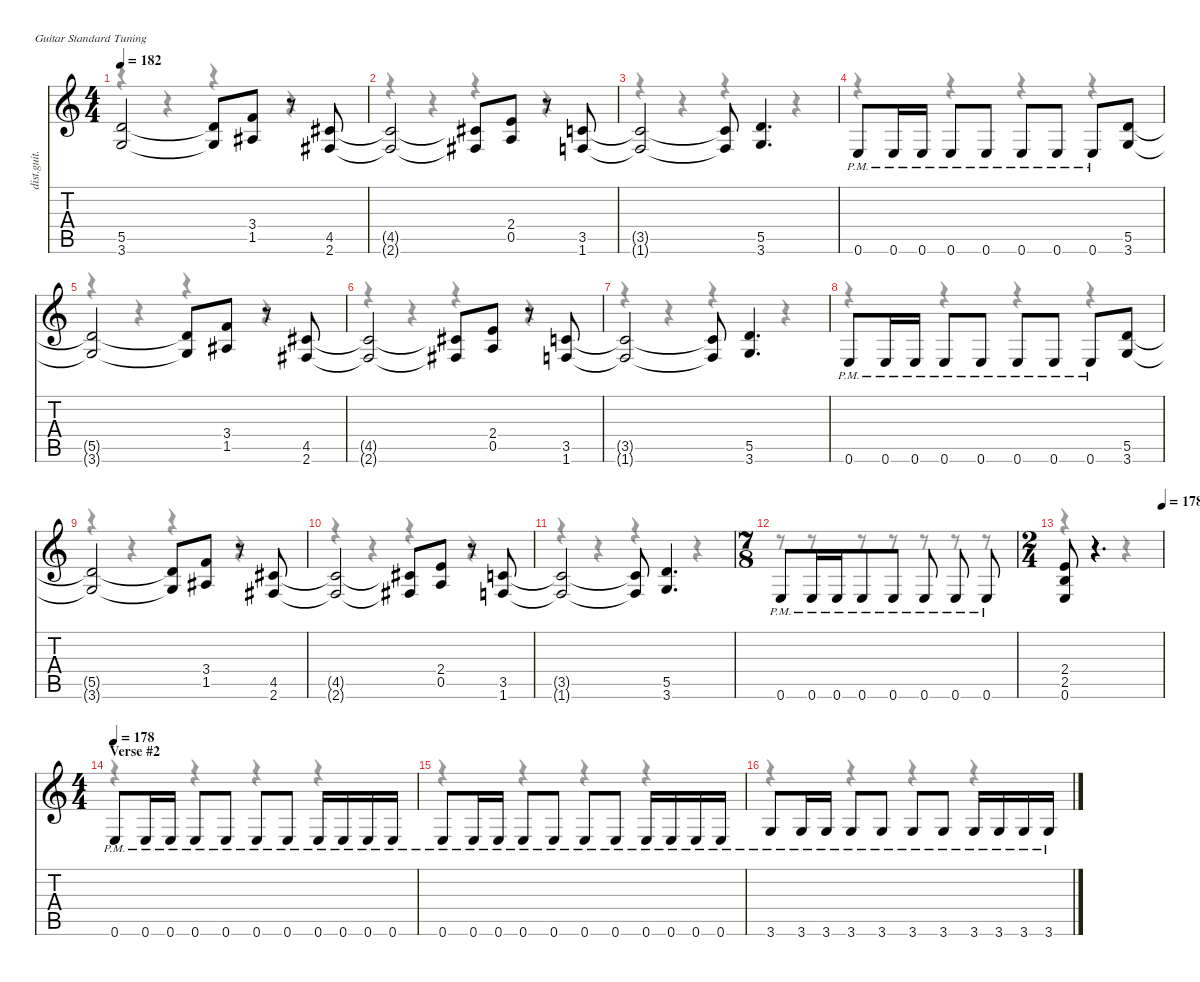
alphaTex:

\defaultSystemsLayout 4
\hideDynamics
\bracketExtendMode nobrackets
\otherSystemsTrackNameOrientation horizontal
\track ("James Hetfield (Rhythm Guitar)" "dist.guit.") {instrument distortionguitar}
\staff {score tabs}
\tuning (E4 B3 G3 D3 A2 E2)
\voice
\ts (4 4)
\tempo 182
\clef g2
\ks c
(5.5{t} 3.6{t}).2{dy f beam Up} (5.5{t} 3.6{t}).8{beam Up} (3.4 1.5{acc #}).8{beam Up} r.8{beam Up} (4.5{acc #} 2.6{acc #}).8{beam Up} |
(4.5{t acc #} 2.6{t acc #}).2{beam Up} (4.5{t acc #} 2.6{t acc #}).8{beam Up} (2.4 0.5).8{beam Up} r.8{beam Up} (3.5 1.6).8{beam Up} |
(3.5{t} 1.6{t}).2{beam Up} (3.5{t} 1.6{t}).8{beam Up} (5.5 3.6).4{d beam Up} |
0.6{pm}.8{beam Up} 0.6{pm}.16{beam Up} 0.6{pm}.16{beam Up} 0.6{pm}.8{beam Up} 0.6{pm}.8{beam Up} 0.6{pm}.8{beam Up} 0.6{pm}.8{beam Up} 0.6{pm}.8{beam Up} (5.5 3.6).8{beam Up} |
(5.5{t} 3.6{t}).2{beam Up} (5.5{t} 3.6{t}).8{beam Up} (3.4 1.5{acc #}).8{beam Up} r.8{beam Up} (4.5{acc #} 2.6{acc #}).8{beam Up} |
(4.5{t acc #} 2.6{t acc #}).2{beam Up} (4.5{t acc #} 2.6{t acc #}).8{beam Up} (2.4 0.5).8{beam Up} r.8{beam Up} (3.5 1.6).8{beam Up} |
(3.5{t} 1.6{t}).2{beam Up} (3.5{t} 1.6{t}).8{beam Up} (5.5 3.6).4{d beam Up} |
0.6{pm}.8{beam Up} 0.6{pm}.16{beam Up} 0.6{pm}.16{beam Up} 0.6{pm}.8{beam Up} 0.6{pm}.8{beam Up} 0.6{pm}.8{beam Up} 0.6{pm}.8{beam Up} 0.6{pm}.8{beam Up} (5.5 3.6).8{beam Up} |
(5.5{t} 3.6{t}).2{beam Up} (5.5{t} 3.6{t}).8{beam Up} (3.4 1.5{acc #}).8{beam Up} r.8{beam Up} (4.5{acc #} 2.6{acc #}).8{beam Up} |
(4.5{t acc #} 2.6{t acc #}).2{beam Up} (4.5{t acc #} 2.6{t acc #}).8{beam Up} (2.4 0.5).8{beam Up} r.8{beam Up} (3.5 1.6).8{beam Up} |
(3.5{t} 1.6{t}).2{beam Up} (3.5{t} 1.6{t}).8{beam Up} (5.5 3.6).4{d beam Up} |
\ts (7 8)
\beaming (8 4 1 1 1)
0.6{pm}.8{beam Up} 0.6{pm}.16{beam Up} 0.6{pm}.16{beam Up} 0.6{pm}.8{beam Up} 0.6{pm}.8{beam Up} 0.6{pm}.8{beam Up} 0.6{pm}.8{beam Up} 0.6{pm}.8{beam Up} |
\ts (2 4)
\beaming (8 1 1 1 1)
\tempo (178 1)
(2.4 2.5 0.6).8{beam Up} r.4{d beam Up} |
\ts (4 4)
\beaming (8 2 2 2 2)
\section ("" "Verse #2")
\tempo 178
0.6{pm}.8{beam Up} 0.6{pm}.16{beam Up} 0.6{pm}.16{beam Up} 0.6{pm}.8{beam Up} 0.6{pm}.8{beam Up} 0.6{pm}.8{beam Up} 0.6{pm}.8{beam Up} 0.6{pm}.16{beam Up} 0.6{pm}.16{beam Up} 0.6{pm}.16{beam Up} 0.6{pm}.16{beam Up} |
0.6{pm}.8{beam Up} 0.6{pm}.16{beam Up} 0.6{pm}.16{beam Up} 0.6{pm}.8{beam Up} 0.6{pm}.8{beam Up} 0.6{pm}.8{beam Up} 0.6{pm}.8{beam Up} 0.6{pm}.16{beam Up} 0.6{pm}.16{beam Up} 0.6{pm}.16{beam Up} 0.6{pm}.16{beam Up} |
3.6{pm}.8{beam Up} 3.6{pm}.16{beam Up} 3.6{pm}.16{beam Up} 3.6{pm}.8{beam Up} 3.6{pm}.8{beam Up} 3.6{pm}.8{beam Up} 3.6{pm}.8{beam Up} 3.6{pm}.16{beam Up} 3.6{pm}.16{beam Up} 3.6{pm}.16{beam Up} 3.6{pm}.16{beam Up}
\voice
\clef g2
\ottava regular
\simile none
\ks c
r.4{dy mf beam Down} r.4{beam Down} r.4{beam Down} r.4{beam Down} |
r.4{beam Down} r.4{beam Down} r.4{beam Down} r.4{beam Down} |
r.4{beam Down} r.4{beam Down} r.4{beam Down} r.4{beam Down} |
r.4{beam Down} r.4{beam Down} r.4{beam Down} r.4{beam Down} |
r.4{beam Down} r.4{beam Down} r.4{beam Down} r.4{beam Down} |
r.4{beam Down} r.4{beam Down} r.4{beam Down} r.4{beam Down} |
r.4{beam Down} r.4{beam Down} r.4{beam Down} r.4{beam Down} |
r.4{beam Down} r.4{beam Down} r.4{beam Down} r.4{beam Down} |
r.4{beam Down} r.4{beam Down} r.4{beam Down} r.4{beam Down} |
r.4{beam Down} r.4{beam Down} r.4{beam Down} r.4{beam Down} |
r.4{beam Down} r.4{beam Down} r.4{beam Down} r.4{beam Down} |
r.8{beam Down} r.8{beam Down} r.8{beam Down} r.8{beam Down} r.8{beam Down} r.8{beam Down} r.8{beam Down} |
r.4{beam Down} r.4{beam Down} |
r.4{beam Down} r.4{beam Down} r.4{beam Down} r.4{beam Down} |
r.4{beam Down} r.4{beam Down} r.4{beam Down} r.4{beam Down} |
r.4{beam Down} r.4{beam Down} r.4{beam Down} r.4{beam Down}
